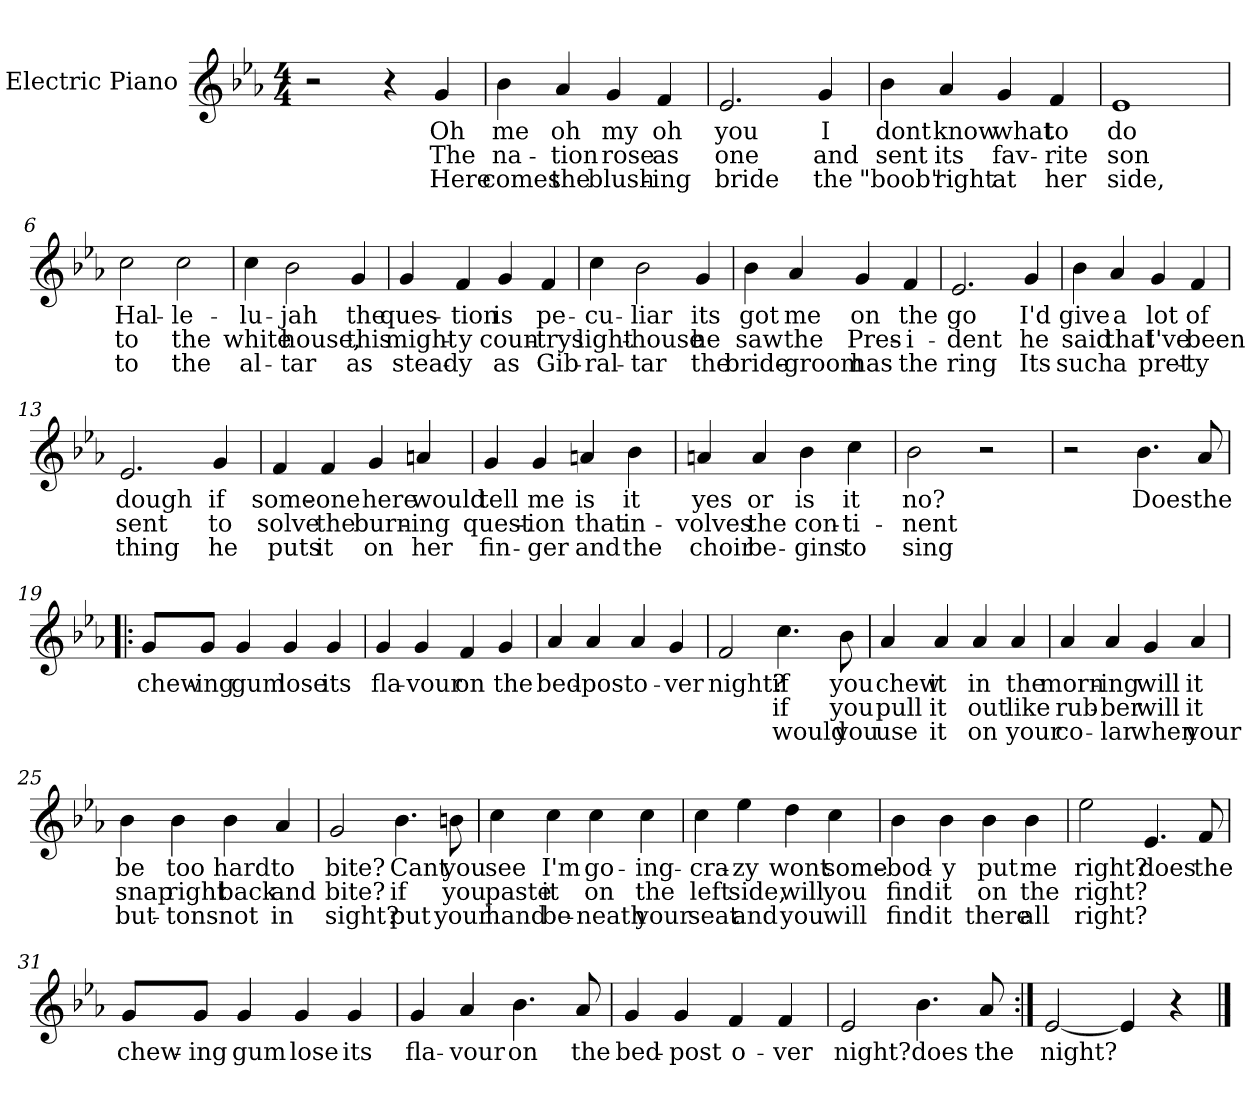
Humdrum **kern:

**kern	**text	**text	**text
*part1	*part1	*part1	*part1
*staff1	*staff1	*staff1	*staff1
*I"Electric Piano	*	*	*
*I'E.Pno	*	*	*
*clefG2	*	*	*
*k[b-e-a-]	*	*	*
*E-:	*	*	*
*M4/4	*	*	*
=1	=1	=1	=1
2r	.	.	.
4r	.	.	.
4g/	Oh	The	Here
=2	=2	=2	=2
4b-\	me	na-	comes
4a-/	oh	-tion	the
4g/	my	rose	blush-
4f/	oh	as	-ing
=3	=3	=3	=3
2.e-/	you	one	bride
4g/	I	and	the
=4	=4	=4	=4
4b-\	dont	sent	"boob"
4a-/	know	its	right
4g/	what	fav-	at
4f/	to	-rite	her
=5	=5	=5	=5
1e-	do	son	side,
!!LO:LB:g=z
=6	=6	=6	=6
2cc\	Hal-	to	to
2cc\	-le-	the	the
=7	=7	=7	=7
4cc\	-lu-	white	al-
2b-\	-jah	house,	-tar
4g/	the	this	as
=8	=8	=8	=8
4g/	ques-	might-	stead-
4f/	-tion	-y	-y
4g/	is	coun-	as
4f/	pe-	-trys	Gib-
=9	=9	=9	=9
4cc\	-cu-	light-	-ral-
2b-\	-liar	-house	-tar
4g/	its	he	the
!!LO:LB:g=z
=10	=10	=10	=10
4b-\	got	saw	bride-
4a-/	me	the	-groom
4g/	on	Pres-	has
4f/	the	-i-	the
=11	=11	=11	=11
2.e-/	go	dent	ring
4g/	I'd	he	Its
=12	=12	=12	=12
4b-\	give	said	such
4a-/	a	that	a
4g/	lot	I've	pret-
4f/	of	been	-ty
=13	=13	=13	=13
2.e-/	dough	sent	thing
4g/	if	to	he
!!LO:LB:g=z
=14	=14	=14	=14
4f/	some-	solve	puts
4f/	-one	the	it
4g/	here	burn-	on
4an/	would	-ing	her
=15	=15	=15	=15
4g/	tell	quest-	fin-
4g/	me	-ion	-ger
4an/	is	that	and
4b-\	it	in-	the
=16	=16	=16	=16
4an/	yes	-volves	choir
4a/	or	the	be-
4b-\	is	con-	gins
4cc\	it	-ti-	to
=17	=17	=17	=17
2b-\	no?	-nent	sing
2r	.	.	.
!!LO:LB:g=z
=18	=18	=18	=18
2r	.	.	.
4.b-\	Does	.	.
8a-/	the	.	.
=19!|:	=19!|:	=19!|:	=19!|:
8g/L	chew-	.	.
8g/J	-ing	.	.
4g/	gum	.	.
4g/	lose	.	.
4g/	its	.	.
=20	=20	=20	=20
4g/	fla-	.	.
4g/	-vour	.	.
4f/	on	.	.
4g/	the	.	.
=21	=21	=21	=21
4a-/	bed-	.	.
4a-/	-post	.	.
4a-/	o-	.	.
4g/	-ver	.	.
!!LO:LB:g=z
=22	=22	=22	=22
2f/	night?	.	.
4.cc\	if	if	would
8b-\	you	you	you
=23	=23	=23	=23
4a-/	chew	pull	use
4a-/	it	it	it
4a-/	in	out	on
4a-/	the	like	your
=24	=24	=24	=24
4a-/	morn-	rub-	co-
4a-/	-ing	-ber	-lar
4g/	will	will	when
4a-/	it	it	your
!!LO:PB:g=z
=25	=25	=25	=25
4b-\	be	snap	but-
4b-\	too	right	-tons
4b-\	hard	back	not
4a-/	to	and	in
=26	=26	=26	=26
2g/	bite?	bite?	sight?
4.b-\	Cant	if	put
8bn\	you	you	your
=27	=27	=27	=27
4cc\	see	paste	hand
4cc\	I'm	it	be-
4cc\	go-	on	-neath
4cc\	-ing-	the	your
!!LO:LB:g=z
=28	=28	=28	=28
4cc\	cra-	left	seat
4ee-\	-zy	side,	and
4dd\	wont	will	you
4cc\	some-	you	will
=29	=29	=29	=29
4b-\	bod-	find	find
4b-\	-y	it	it
4b-\	put	on	there
4b-\	me	the	all
=30	=30	=30	=30
2ee-\	right?	right?	right?
4.e-/	does	.	.
8f/	the	.	.
!!LO:LB:g=z
=31	=31	=31	=31
8g/L	chew-	.	.
8g/J	-ing	.	.
4g/	gum	.	.
4g/	lose	.	.
4g/	its	.	.
=32	=32	=32	=32
4g/	fla-	.	.
4a-/	-vour	.	.
4.b-\	on	.	.
8a-/	the	.	.
=33	=33	=33	=33
4g/	bed-	.	.
4g/	-post	.	.
4f/	o-	.	.
4f/	-ver	.	.
=34	=34	=34	=34
2e-/	night?	.	.
4.b-\	does	.	.
8a-/	the	.	.
=35:|!	=35:|!	=35:|!	=35:|!
[2e-/	night?	.	.
4e-/]	.	.	.
4r	.	.	.
==	==	==	==
*-	*-	*-	*-
